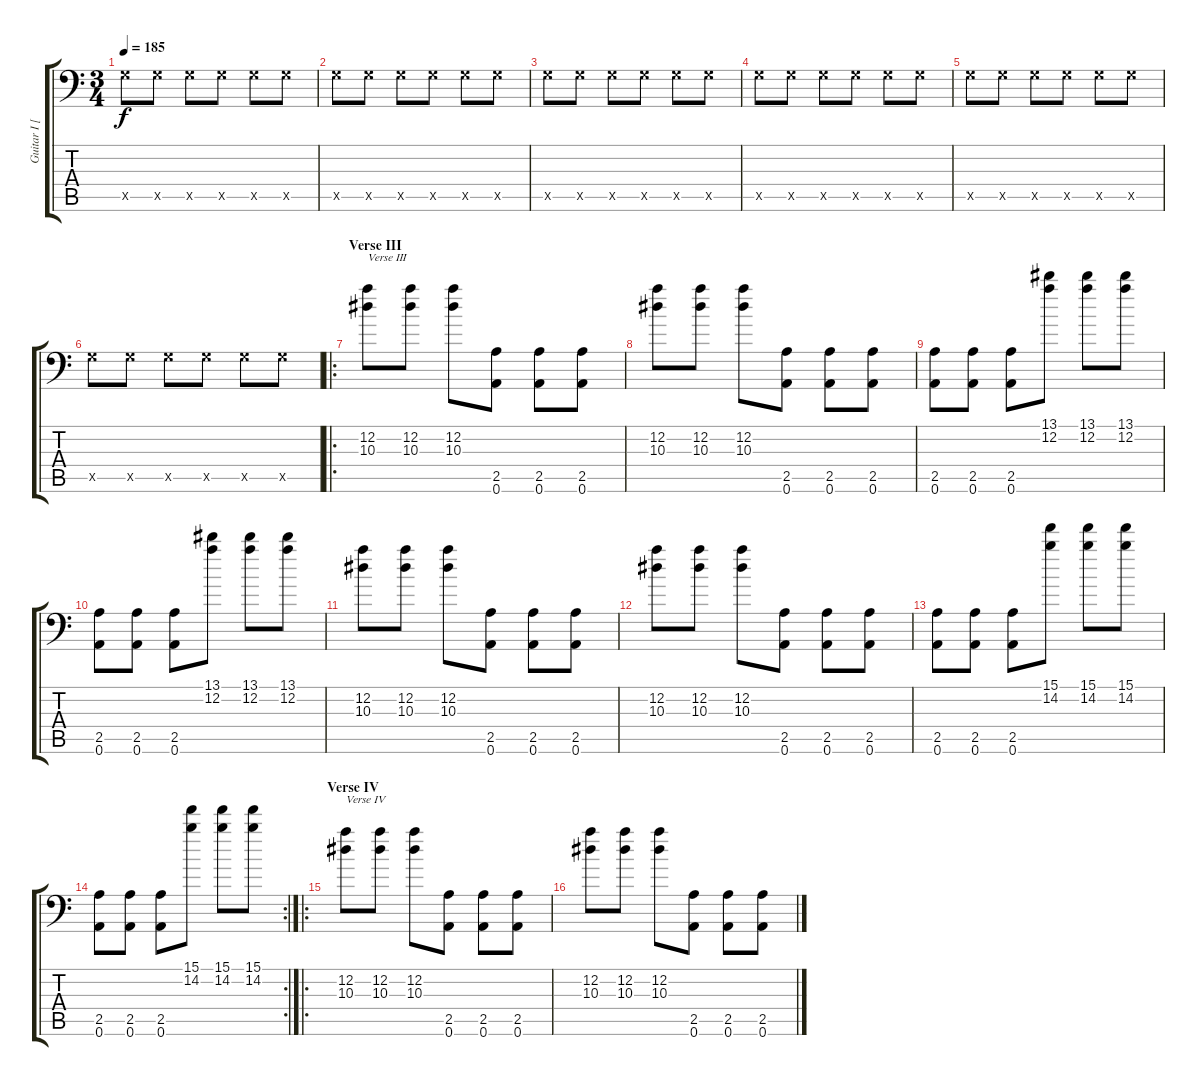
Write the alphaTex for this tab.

\track ("Guitar I [Bill Kelliher]" "Guitar I [") {instrument distortionguitar}
\staff {score tabs}
\tuning (D4 A3 F3 C3 G2 A1) {hide}
\ts (3 4)
\tempo 185
\clef f4
\ks c
0.5{x}.8{dy f} 0.5{x}.8 0.5{x}.8 0.5{x}.8 0.5{x}.8 0.5{x}.8 |
0.5{x}.8 0.5{x}.8 0.5{x}.8 0.5{x}.8 0.5{x}.8 0.5{x}.8 |
0.5{x}.8 0.5{x}.8 0.5{x}.8 0.5{x}.8 0.5{x}.8 0.5{x}.8 |
0.5{x}.8 0.5{x}.8 0.5{x}.8 0.5{x}.8 0.5{x}.8 0.5{x}.8 |
0.5{x}.8 0.5{x}.8 0.5{x}.8 0.5{x}.8 0.5{x}.8 0.5{x}.8 |
0.5{x}.8 0.5{x}.8 0.5{x}.8 0.5{x}.8 0.5{x}.8 0.5{x}.8 |
\ro
\section ("" "Verse III")
(12.2 10.3).8{txt "Verse III"} (12.2 10.3).8 (12.2 10.3).8 (2.5 0.6).8 (2.5 0.6).8 (2.5 0.6).8 |
(12.2 10.3).8 (12.2 10.3).8 (12.2 10.3).8 (2.5 0.6).8 (2.5 0.6).8 (2.5 0.6).8 |
(2.5 0.6).8 (2.5 0.6).8 (2.5 0.6).8 (13.1 12.2).8 (13.1 12.2).8 (13.1 12.2).8 |
(2.5 0.6).8 (2.5 0.6).8 (2.5 0.6).8 (13.1 12.2).8 (13.1 12.2).8 (13.1 12.2).8 |
(12.2 10.3).8 (12.2 10.3).8 (12.2 10.3).8 (2.5 0.6).8 (2.5 0.6).8 (2.5 0.6).8 |
(12.2 10.3).8 (12.2 10.3).8 (12.2 10.3).8 (2.5 0.6).8 (2.5 0.6).8 (2.5 0.6).8 |
(2.5 0.6).8 (2.5 0.6).8 (2.5 0.6).8 (15.1 14.2).8 (15.1 14.2).8 (15.1 14.2).8 |
\rc 2
(2.5 0.6).8 (2.5 0.6).8 (2.5 0.6).8 (15.1 14.2).8 (15.1 14.2).8 (15.1 14.2).8 |
\ro
\section ("" "Verse IV")
(12.2 10.3).8{txt "Verse IV"} (12.2 10.3).8 (12.2 10.3).8 (2.5 0.6).8 (2.5 0.6).8 (2.5 0.6).8 |
(12.2 10.3).8 (12.2 10.3).8 (12.2 10.3).8 (2.5 0.6).8 (2.5 0.6).8 (2.5 0.6).8
